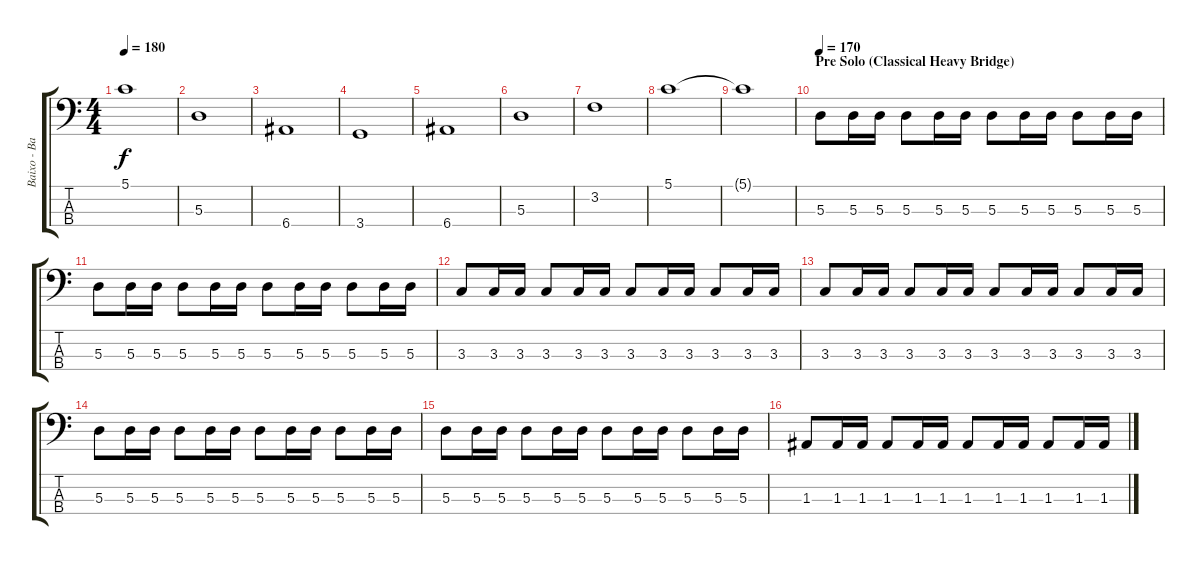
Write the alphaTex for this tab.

\track ("Baixo - Bass" "Baixo - Ba") {instrument electricbassfinger}
\staff {score tabs}
\tuning (G2 D2 A1 E1) {hide}
\ts (4 4)
\tempo 180
\clef f4
\ks c
5.1.1{dy f} |
5.3.1 |
6.4.1 |
3.4.1 |
6.4.1 |
5.3.1 |
3.2.1 |
5.1.1 |
5.1{t}.1 |
\section ("" "Pre Solo (Classical Heavy Bridge)")
\tempo 170
5.3.8 5.3.16 5.3.16 5.3.8 5.3.16 5.3.16 5.3.8 5.3.16 5.3.16 5.3.8 5.3.16 5.3.16 |
5.3.8 5.3.16 5.3.16 5.3.8 5.3.16 5.3.16 5.3.8 5.3.16 5.3.16 5.3.8 5.3.16 5.3.16 |
3.3.8 3.3.16 3.3.16 3.3.8 3.3.16 3.3.16 3.3.8 3.3.16 3.3.16 3.3.8 3.3.16 3.3.16 |
3.3.8 3.3.16 3.3.16 3.3.8 3.3.16 3.3.16 3.3.8 3.3.16 3.3.16 3.3.8 3.3.16 3.3.16 |
5.3.8 5.3.16 5.3.16 5.3.8 5.3.16 5.3.16 5.3.8 5.3.16 5.3.16 5.3.8 5.3.16 5.3.16 |
5.3.8 5.3.16 5.3.16 5.3.8 5.3.16 5.3.16 5.3.8 5.3.16 5.3.16 5.3.8 5.3.16 5.3.16 |
1.3.8 1.3.16 1.3.16 1.3.8 1.3.16 1.3.16 1.3.8 1.3.16 1.3.16 1.3.8 1.3.16 1.3.16
